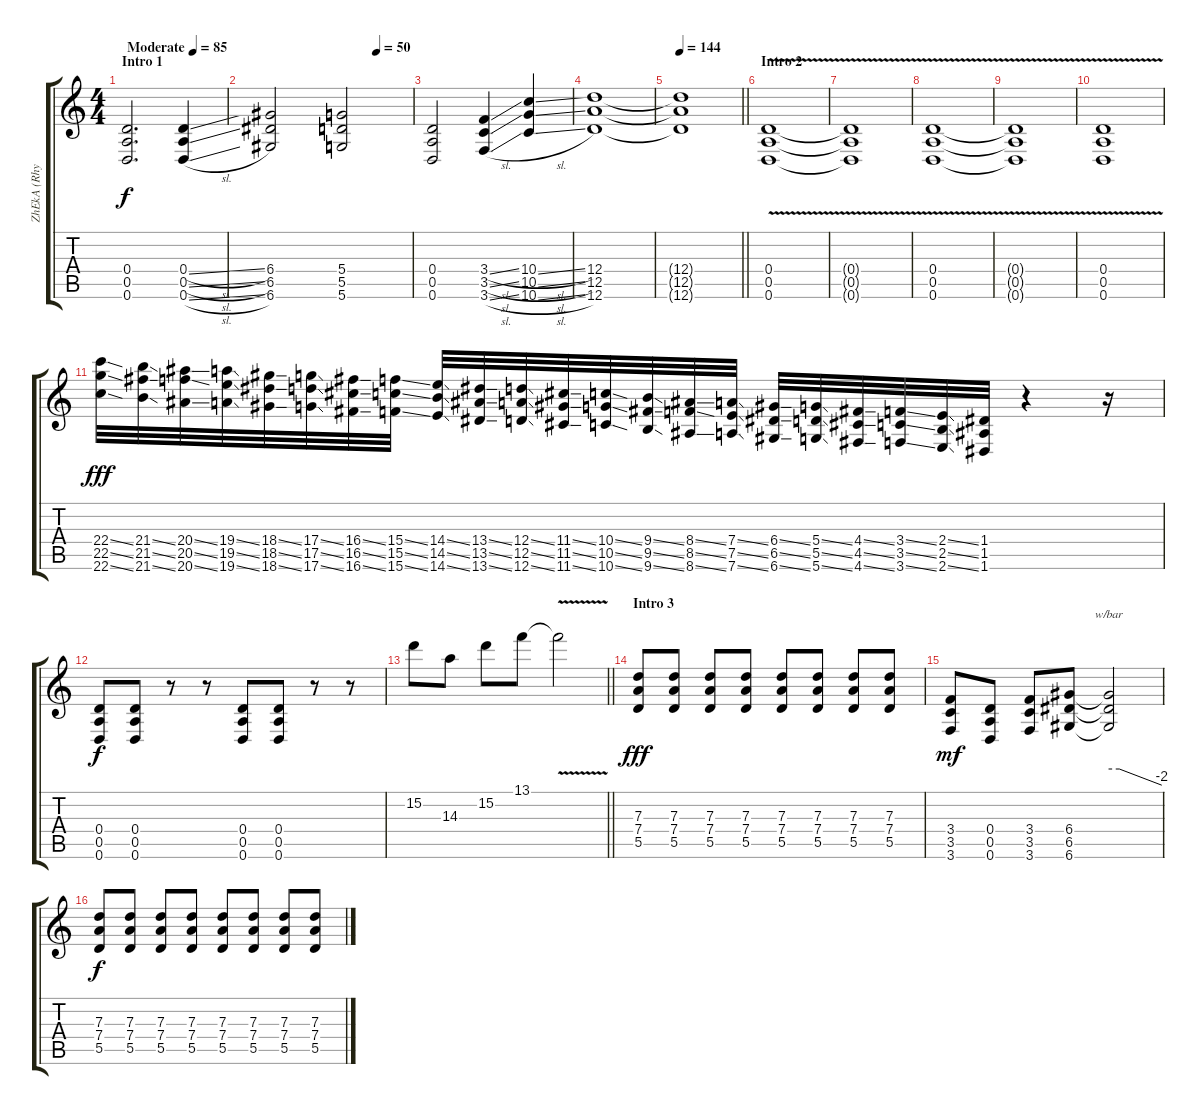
\track ("ZhEkA (Rhytm Guitar)" "ZhEkA (Rhy") {instrument distortionguitar}
\staff {score tabs}
\tuning (E4 B3 G3 D3 A2 D2) {hide}
\ts (4 4)
\section ("" "Intro 1")
\tempo (85 "Moderate")
\clef g2
\ks c
(0.4 0.5 0.6).2{d dy f instrument distortionguitar} (0.4{sl} 0.5{sl} 0.6{sl}).4 |
\tempo (50 0.75)
(6.4 6.5 6.6).2 (5.4 5.5 5.6).2 |
(0.4 0.5 0.6).2 (3.4{sl} 3.5{sl} 3.6{sl}).4 (10.4{sl} 10.5{sl} 10.6{sl}).4{volume 8} |
(12.4 12.5 12.6).1 |
\tempo 144
\barLineRight lightlight
(12.4{t} 12.5{t} 12.6{t}).1 |
\section ("" "Intro 2")
(0.4{v} 0.5{v} 0.6{v}).1 |
(0.4{t} 0.5{t} 0.6{t}).1 |
(0.4 0.5{v} 0.6{v}).1 |
(0.4{t} 0.5{t} 0.6{t}).1 |
(0.4 0.5{v} 0.6{v}).1 |
(22.4{ss} 22.5{ss} 22.6{ss}).32{dy fff volume 16 instrument guitarfretnoise} (21.4{ss} 21.5{ss} 21.6{ss}).32 (20.4{ss} 20.5{ss} 20.6{ss}).32 (19.4{ss} 19.5{ss} 19.6{ss}).32 (18.4{ss} 18.5{ss} 18.6{ss}).32 (17.4{ss} 17.5{ss} 17.6{ss}).32 (16.4{ss} 16.5{ss} 16.6{ss}).32 (15.4{ss} 15.5{ss} 15.6{ss}).32 (14.4{ss} 14.5{ss} 14.6{ss}).32 (13.4{ss} 13.5{ss} 13.6{ss}).32 (12.4{ss} 12.5{ss} 12.6{ss}).32 (11.4{ss} 11.5{ss} 11.6{ss}).32 (10.4{ss} 10.5{ss} 10.6{ss}).32 (9.4{ss} 9.5{ss} 9.6{ss}).32 (8.4{ss} 8.5{ss} 8.6{ss}).32 (7.4{ss} 7.5{ss} 7.6{ss}).32 (6.4{ss} 6.5{ss} 6.6{ss}).32 (5.4{ss} 5.5{ss} 5.6{ss}).32 (4.4{ss} 4.5{ss} 4.6{ss}).32 (3.4{ss} 3.5{ss} 3.6{ss}).32 (2.4{ss} 2.5{ss} 2.6{ss}).32 (1.4 1.5 1.6).32 r.4 r.16 |
(0.4 0.5 0.6).8{dy f instrument distortionguitar} (0.4 0.5 0.6).8 r.8 r.8 (0.4 0.5 0.6).8 (0.4 0.5 0.6).8 r.8 r.8 |
\barLineRight lightlight
15.2.8 14.3.8 15.2.8 13.1.8 13.1{v t}.2 |
\section ("" "Intro 3")
(7.3 7.4 5.5).8{dy fff} (7.3 7.4 5.5).8 (7.3 7.4 5.5).8 (7.3 7.4 5.5).8 (7.3 7.4 5.5).8 (7.3 7.4 5.5).8 (7.3 7.4 5.5).8 (7.3 7.4 5.5).8 |
(3.4 3.5 3.6).8{dy mf} (0.4 0.5 0.6).8 (3.4 3.5 3.6).8 (6.4 6.5 6.6).8 (6.4{t} 6.5{t} 6.6{t}).2{tbe (custom default 0 0 12 0 60 -8)} |
(7.3 7.4 5.5).8{dy f} (7.3 7.4 5.5).8 (7.3 7.4 5.5).8 (7.3 7.4 5.5).8 (7.3 7.4 5.5).8 (7.3 7.4 5.5).8 (7.3 7.4 5.5).8 (7.3 7.4 5.5).8
